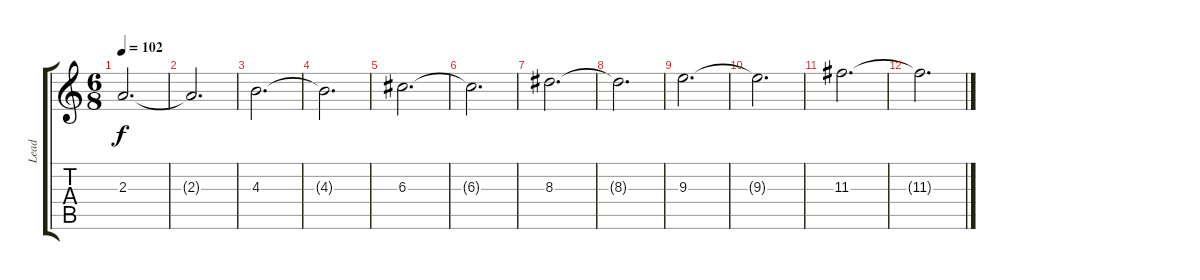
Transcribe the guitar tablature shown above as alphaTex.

\track ("Lead" "Lead") {instrument distortionguitar}
\staff {score tabs}
\tuning (E4 B3 G3 D3 A2 E2) {hide}
\ts (6 8)
\tempo 102
\clef g2
\ks c
2.3.2{d dy f} |
2.3{t}.2{d} |
4.3.2{d} |
4.3{t}.2{d} |
6.3.2{d} |
6.3{t}.2{d} |
8.3.2{d} |
8.3{t}.2{d} |
9.3.2{d} |
9.3{t}.2{d} |
11.3.2{d} |
11.3{t}.2{d}
